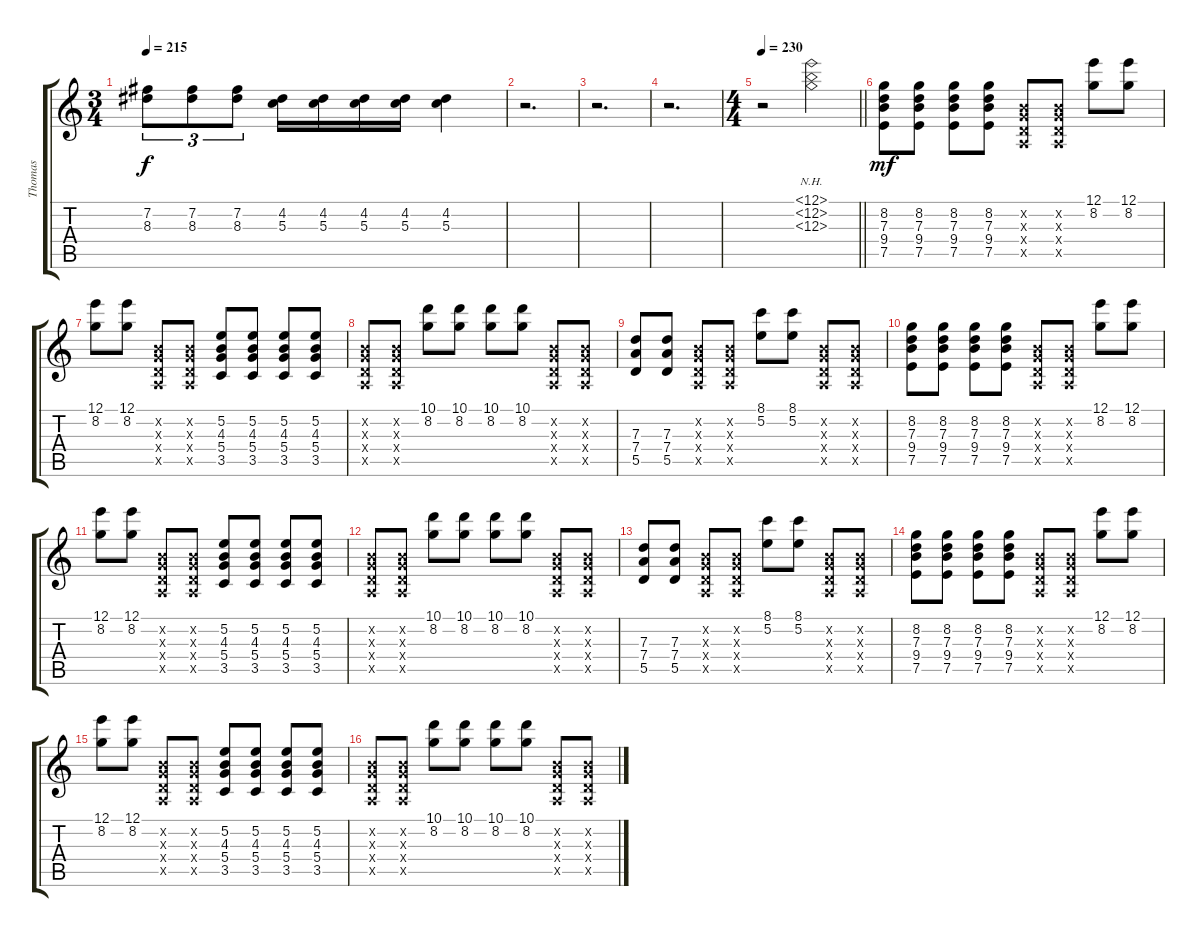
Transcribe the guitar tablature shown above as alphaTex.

\track ("Thomas" "Thomas") {instrument distortionguitar}
\staff {score tabs}
\tuning (E4 B3 G3 D3 A2 D2) {hide}
\ts (3 4)
\tempo 215
\clef g2
\ks c
(7.2 8.3).8{tu (3 2) dy f} (7.2 8.3).8{tu (3 2)} (7.2 8.3).8{tu (3 2)} (4.2 5.3).16 (4.2 5.3).16 (4.2 5.3).16 (4.2 5.3).16 (4.2 5.3).4 |
r.2{d} |
r.2{d} |
r.2{d} |
\ts (4 4)
\tempo 230
\barLineRight lightlight
r.2 (12.1{nh} 12.2{nh} 12.3{nh}).2 |
(8.2 7.3 9.4 7.5).8{dy mf} (8.2 7.3 9.4 7.5).8 (8.2 7.3 9.4 7.5).8 (8.2 7.3 9.4 7.5).8 (0.2{x} 0.3{x} 0.4{x} 0.5{x}).8 (0.2{x} 0.3{x} 0.4{x} 0.5{x}).8 (12.1 8.2).8 (12.1 8.2).8 |
(12.1 8.2).8 (12.1 8.2).8 (0.2{x} 0.3{x} 0.4{x} 0.5{x}).8 (0.2{x} 0.3{x} 0.4{x} 0.5{x}).8 (5.2 4.3 5.4 3.5).8 (5.2 4.3 5.4 3.5).8 (5.2 4.3 5.4 3.5).8 (5.2 4.3 5.4 3.5).8 |
(0.2{x} 0.3{x} 0.4{x} 0.5{x}).8 (0.2{x} 0.3{x} 0.4{x} 0.5{x}).8 (10.1 8.2).8 (10.1 8.2).8 (10.1 8.2).8 (10.1 8.2).8 (0.2{x} 0.3{x} 0.4{x} 0.5{x}).8 (0.2{x} 0.3{x} 0.4{x} 0.5{x}).8 |
(7.3 7.4 5.5).8 (7.3 7.4 5.5).8 (0.2{x} 0.3{x} 0.4{x} 0.5{x}).8 (0.2{x} 0.3{x} 0.4{x} 0.5{x}).8 (8.1 5.2).8 (8.1 5.2).8 (0.2{x} 0.3{x} 0.4{x} 0.5{x}).8 (0.2{x} 0.3{x} 0.4{x} 0.5{x}).8 |
(8.2 7.3 9.4 7.5).8 (8.2 7.3 9.4 7.5).8 (8.2 7.3 9.4 7.5).8 (8.2 7.3 9.4 7.5).8 (0.2{x} 0.3{x} 0.4{x} 0.5{x}).8 (0.2{x} 0.3{x} 0.4{x} 0.5{x}).8 (12.1 8.2).8 (12.1 8.2).8 |
(12.1 8.2).8 (12.1 8.2).8 (0.2{x} 0.3{x} 0.4{x} 0.5{x}).8 (0.2{x} 0.3{x} 0.4{x} 0.5{x}).8 (5.2 4.3 5.4 3.5).8 (5.2 4.3 5.4 3.5).8 (5.2 4.3 5.4 3.5).8 (5.2 4.3 5.4 3.5).8 |
(0.2{x} 0.3{x} 0.4{x} 0.5{x}).8 (0.2{x} 0.3{x} 0.4{x} 0.5{x}).8 (10.1 8.2).8 (10.1 8.2).8 (10.1 8.2).8 (10.1 8.2).8 (0.2{x} 0.3{x} 0.4{x} 0.5{x}).8 (0.2{x} 0.3{x} 0.4{x} 0.5{x}).8 |
(7.3 7.4 5.5).8 (7.3 7.4 5.5).8 (0.2{x} 0.3{x} 0.4{x} 0.5{x}).8 (0.2{x} 0.3{x} 0.4{x} 0.5{x}).8 (8.1 5.2).8 (8.1 5.2).8 (0.2{x} 0.3{x} 0.4{x} 0.5{x}).8 (0.2{x} 0.3{x} 0.4{x} 0.5{x}).8 |
(8.2 7.3 9.4 7.5).8 (8.2 7.3 9.4 7.5).8 (8.2 7.3 9.4 7.5).8 (8.2 7.3 9.4 7.5).8 (0.2{x} 0.3{x} 0.4{x} 0.5{x}).8 (0.2{x} 0.3{x} 0.4{x} 0.5{x}).8 (12.1 8.2).8 (12.1 8.2).8 |
(12.1 8.2).8 (12.1 8.2).8 (0.2{x} 0.3{x} 0.4{x} 0.5{x}).8 (0.2{x} 0.3{x} 0.4{x} 0.5{x}).8 (5.2 4.3 5.4 3.5).8 (5.2 4.3 5.4 3.5).8 (5.2 4.3 5.4 3.5).8 (5.2 4.3 5.4 3.5).8 |
(0.2{x} 0.3{x} 0.4{x} 0.5{x}).8 (0.2{x} 0.3{x} 0.4{x} 0.5{x}).8 (10.1 8.2).8 (10.1 8.2).8 (10.1 8.2).8 (10.1 8.2).8 (0.2{x} 0.3{x} 0.4{x} 0.5{x}).8 (0.2{x} 0.3{x} 0.4{x} 0.5{x}).8
